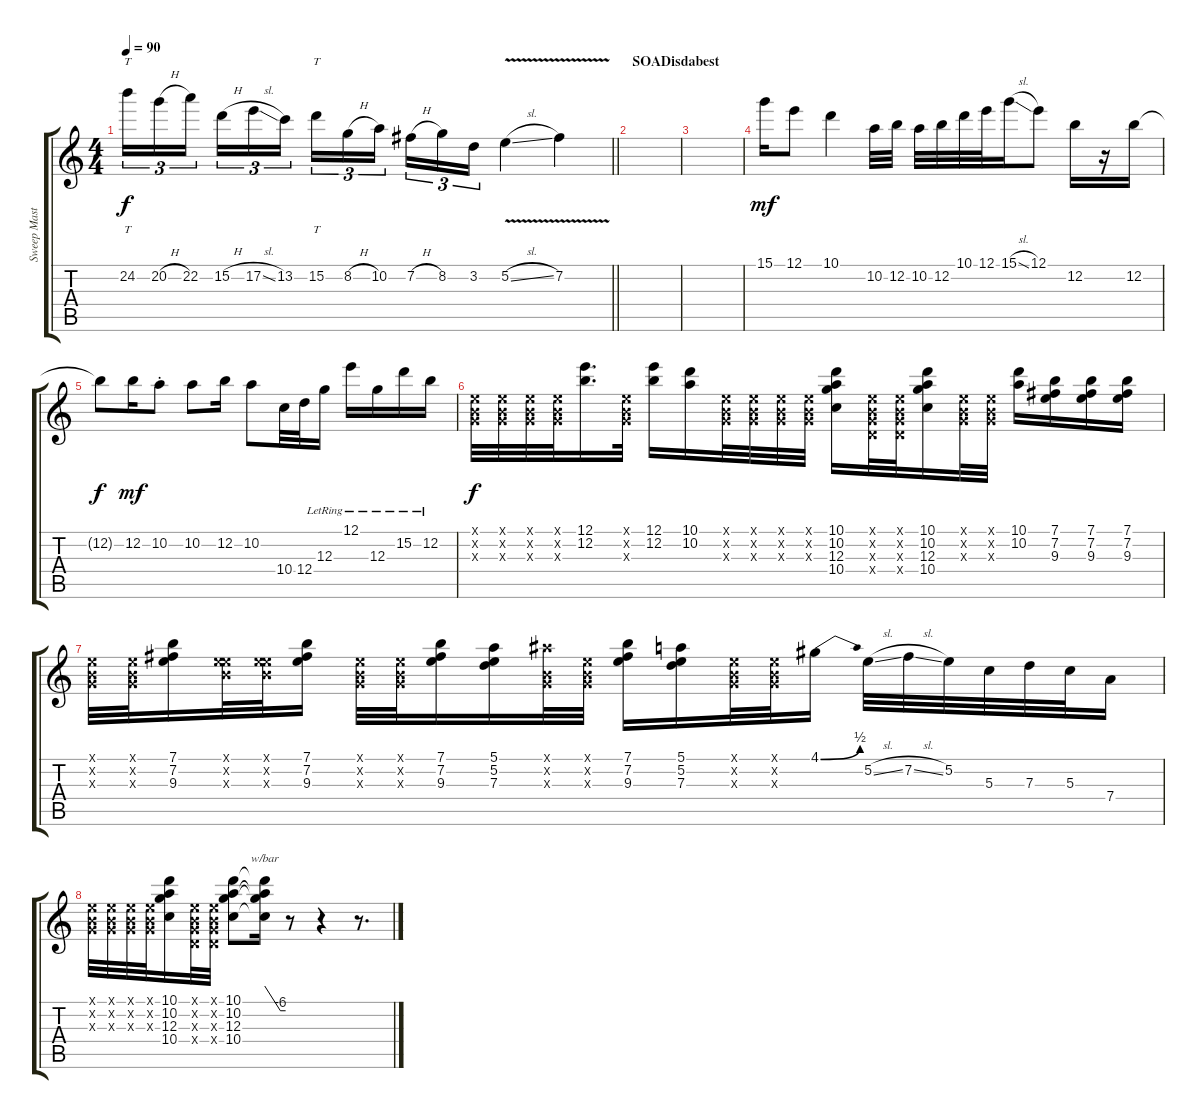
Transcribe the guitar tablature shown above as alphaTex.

\track ("Sweep Masturbator" "Sweep Mast") {instrument distortionguitar}
\staff {score tabs}
\tuning (E4 B3 G3 D3 A2 E2) {hide}
\ts (4 4)
\tempo 90
\clef g2
\barLineRight lightlight
\ks c
24.2.16{tt tu (3 2) dy f} 20.2{h}.16{tu (3 2)} 22.2.16{tu (3 2) beam splitsecondary} 15.2{h}.16{tu (3 2)} 17.2{sl}.16{tu (3 2)} 13.2.16{tu (3 2)} 15.2.16{tt tu (3 2)} 8.2{h}.16{tu (3 2)} 10.2.16{tu (3 2) beam splitsecondary} 7.2{h}.16{tu (3 2)} 8.2.16{tu (3 2)} 3.2.16{tu (3 2)} 5.2{v sl}.4 7.2{v}.4 |
\section ("" "SOADisdabest")
|
|
15.1.16{dy mf} 12.1.8 10.1.4 10.2.32 12.2.32 10.2.32 12.2.32 10.1.32 12.1.32 15.1{sl}.16 12.1.8 12.2.16 r.16 12.2.16 |
12.2{t}.8{dy f} 12.2.16{dy mf} 10.2{st}.8 10.2.8 12.2.16 10.2.8 10.4.32 12.4.32 12.3{lr}.16 12.1{lr}.16 12.3{lr}.16 15.2{lr}.16 12.2{lr}.16 |
(0.1{x} 0.2{x} 0.3{x}).32{dy f} (0.1{x} 0.2{x} 0.3{x}).32 (0.1{x} 0.2{x} 0.3{x}).32 (0.1{x} 0.2{x} 0.3{x}).32 (12.1 12.2).16{d} (0.1{x} 0.2{x} 0.3{x}).32 (12.1 12.2).16 (10.1 10.2).16 (0.1{x} 0.2{x} 0.3{x}).32 (0.1{x} 0.2{x} 0.3{x}).32 (0.1{x} 0.2{x} 0.3{x}).32 (0.1{x} 0.2{x} 0.3{x}).32 (10.1 10.2 12.3 10.4).16 (0.1{x} 0.2{x} 0.3{x} 0.4{x}).32 (0.1{x} 0.2{x} 0.3{x} 0.4{x}).32 (10.1 10.2 12.3 10.4).16 (0.1{x} 0.2{x} 0.3{x}).32 (0.1{x} 0.2{x} 0.3{x}).32 (10.1 10.2).16 (7.1 7.2 9.3).16 (7.1 7.2 9.3).16 (7.1 7.2 9.3).16 |
(0.1{x} 0.2{x} 0.3{x}).32 (0.1{x} 0.2{x} 0.3{x}).32 (7.1 7.2 9.3).16 (0.1{x} 0.2{x} 9.3{x}).32 (0.1{x} 0.2{x} 9.3{x}).32 (7.1 7.2 9.3).16 (0.1{x} 0.2{x} 0.3{x}).32 (0.1{x} 0.2{x} 0.3{x}).32 (7.1 7.2 9.3).16 (5.1 5.2 7.3).16 (6.1{x} 0.2{x} 0.3{x}).32 (0.1{x} 0.2{x} 0.3{x}).32 (7.1 7.2 9.3).16 (5.1 5.2 7.3).16 (0.1{x} 0.2{x} 0.3{x}).32 (0.1{x} 0.2{x} 0.3{x}).32 4.1{be (bend 0 0 60 2)}.16 5.2{sl}.32 7.2{sl}.32 5.2.32 5.3.32 7.3.32 5.3.32 7.4.16 |
(0.1{x} 0.2{x} 0.3{x}).32 (0.1{x} 0.2{x} 0.3{x}).32 (0.1{x} 0.2{x} 0.3{x}).32 (0.1{x} 0.2{x} 0.3{x}).32 (10.1 10.2 12.3 10.4).16 (0.1{x} 0.2{x} 0.3{x} 0.4{x}).32 (0.1{x} 0.2{x} 0.3{x} 0.4{x}).32 (10.1 10.2 12.3 10.4).8 (10.1{t} 10.2{t} 12.3{t} 10.4{t}).16{tbe (custom default 0 0 45 -24 60 -24)} r.8 r.4 r.8{d}
